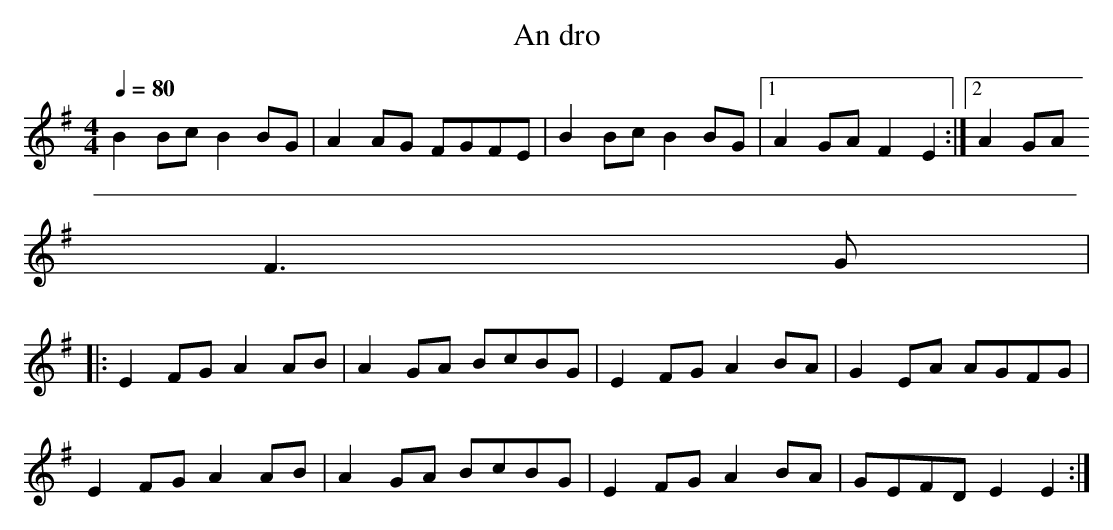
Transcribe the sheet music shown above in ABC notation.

X:1
T:An dro
M:4/4
L:1/4
Q:1/4=80
K:Em
B B/c/ B B/G/ | A A/G/ F/G/F/E/ | B B/c/ BB/G/|1 AG/A/ FE :|2 AG/A/
F>G|
|:E F/G/ A A/B/| A G/A/ B/c/B/G/ | E F/G/ A B/A/ | G E/A/ A/G/F/G/|
E F/G/ A A/B/ | A G/A/ B/c/B/G/ | E F/G/ A B/A/ | G/E/F/D/ EE:|
